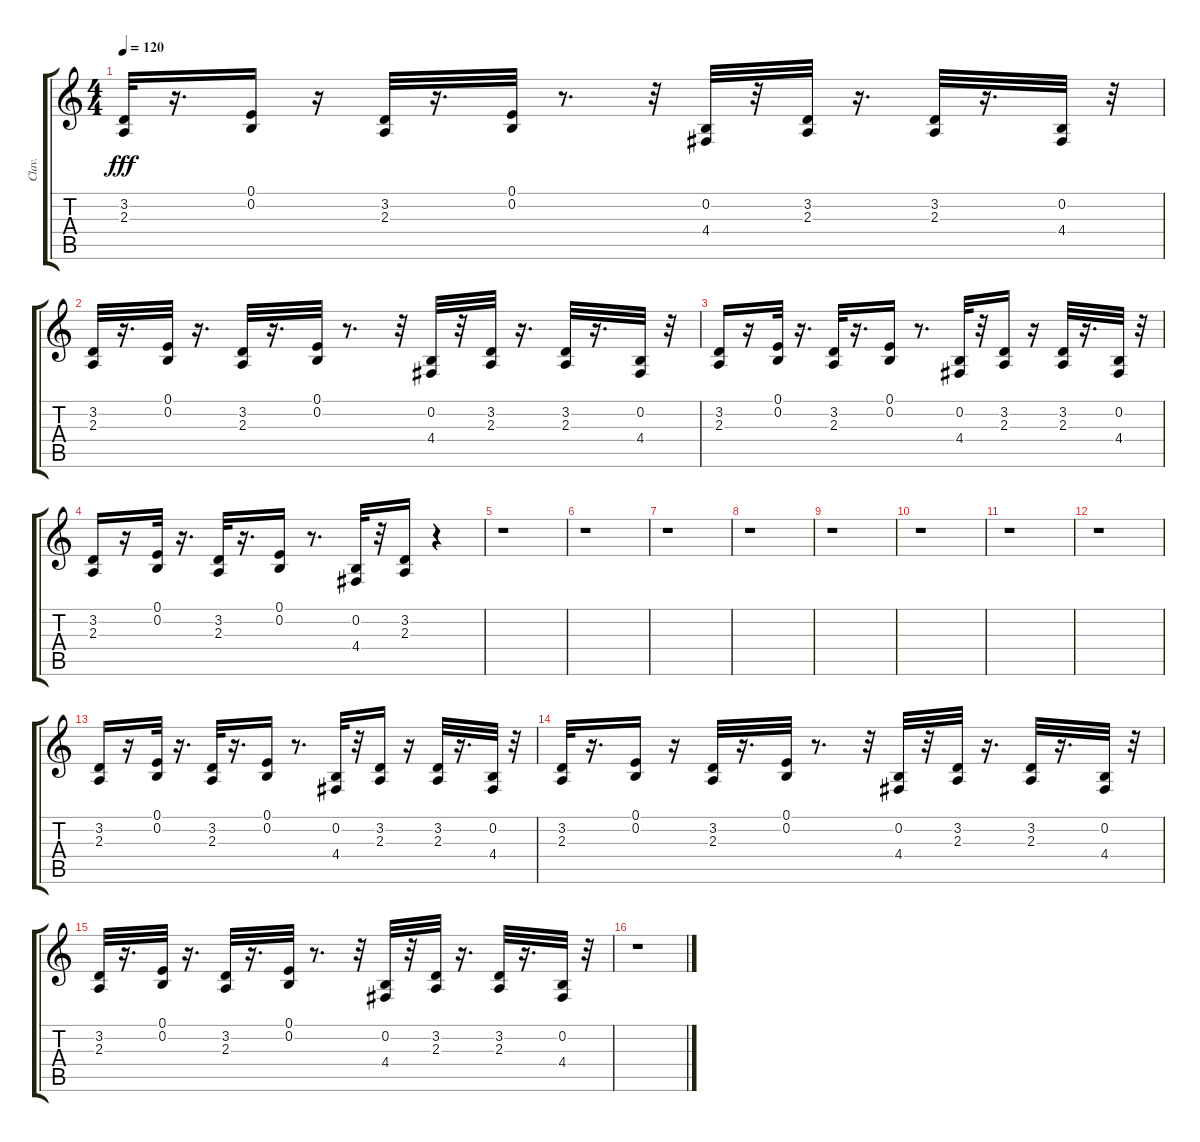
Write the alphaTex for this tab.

\track ("Clav.     " "Clav.     ") {instrument clavinet}
\staff {score tabs}
\tuning (E4 B3 G3 D3 A2 E2) {hide}
\ts (4 4)
\tempo 120
\clef g2
\ks c
(3.2 2.3).32{dy fff} r.16{d} (0.1 0.2).16 r.16 (3.2 2.3).32 r.16{d} (0.1 0.2).32 r.8{d} r.32 (0.2 4.4).32 r.32 (3.2 2.3).32 r.16{d} (3.2 2.3).32 r.16{d} (0.2 4.4).32 r.32 |
(3.2 2.3).32 r.16{d} (0.1 0.2).32 r.16{d} (3.2 2.3).32 r.16{d} (0.1 0.2).32 r.8{d} r.32 (0.2 4.4).32 r.32 (3.2 2.3).32 r.16{d} (3.2 2.3).32 r.16{d} (0.2 4.4).32 r.32 |
(3.2 2.3).16 r.16 (0.1 0.2).32 r.16{d} (3.2 2.3).32 r.16{d} (0.1 0.2).16 r.8{d} (0.2 4.4).32 r.32 (3.2 2.3).16 r.16 (3.2 2.3).32 r.16{d} (0.2 4.4).32 r.32 |
(3.2 2.3).16 r.16 (0.1 0.2).32 r.16{d} (3.2 2.3).32 r.16{d} (0.1 0.2).16 r.8{d} (0.2 4.4).32 r.32 (3.2 2.3).16 r.4 |
r.1 |
r.1 |
r.1 |
r.1 |
r.1 |
r.1 |
r.1 |
r.1 |
(3.2 2.3).16 r.16 (0.1 0.2).32 r.16{d} (3.2 2.3).32 r.16{d} (0.1 0.2).16 r.8{d} (0.2 4.4).32 r.32 (3.2 2.3).16 r.16 (3.2 2.3).32 r.16{d} (0.2 4.4).32 r.32 |
(3.2 2.3).32 r.16{d} (0.1 0.2).16 r.16 (3.2 2.3).32 r.16{d} (0.1 0.2).32 r.8{d} r.32 (0.2 4.4).32 r.32 (3.2 2.3).32 r.16{d} (3.2 2.3).32 r.16{d} (0.2 4.4).32 r.32 |
(3.2 2.3).32 r.16{d} (0.1 0.2).32 r.16{d} (3.2 2.3).32 r.16{d} (0.1 0.2).32 r.8{d} r.32 (0.2 4.4).32 r.32 (3.2 2.3).32 r.16{d} (3.2 2.3).32 r.16{d} (0.2 4.4).32 r.32 |
r.1
